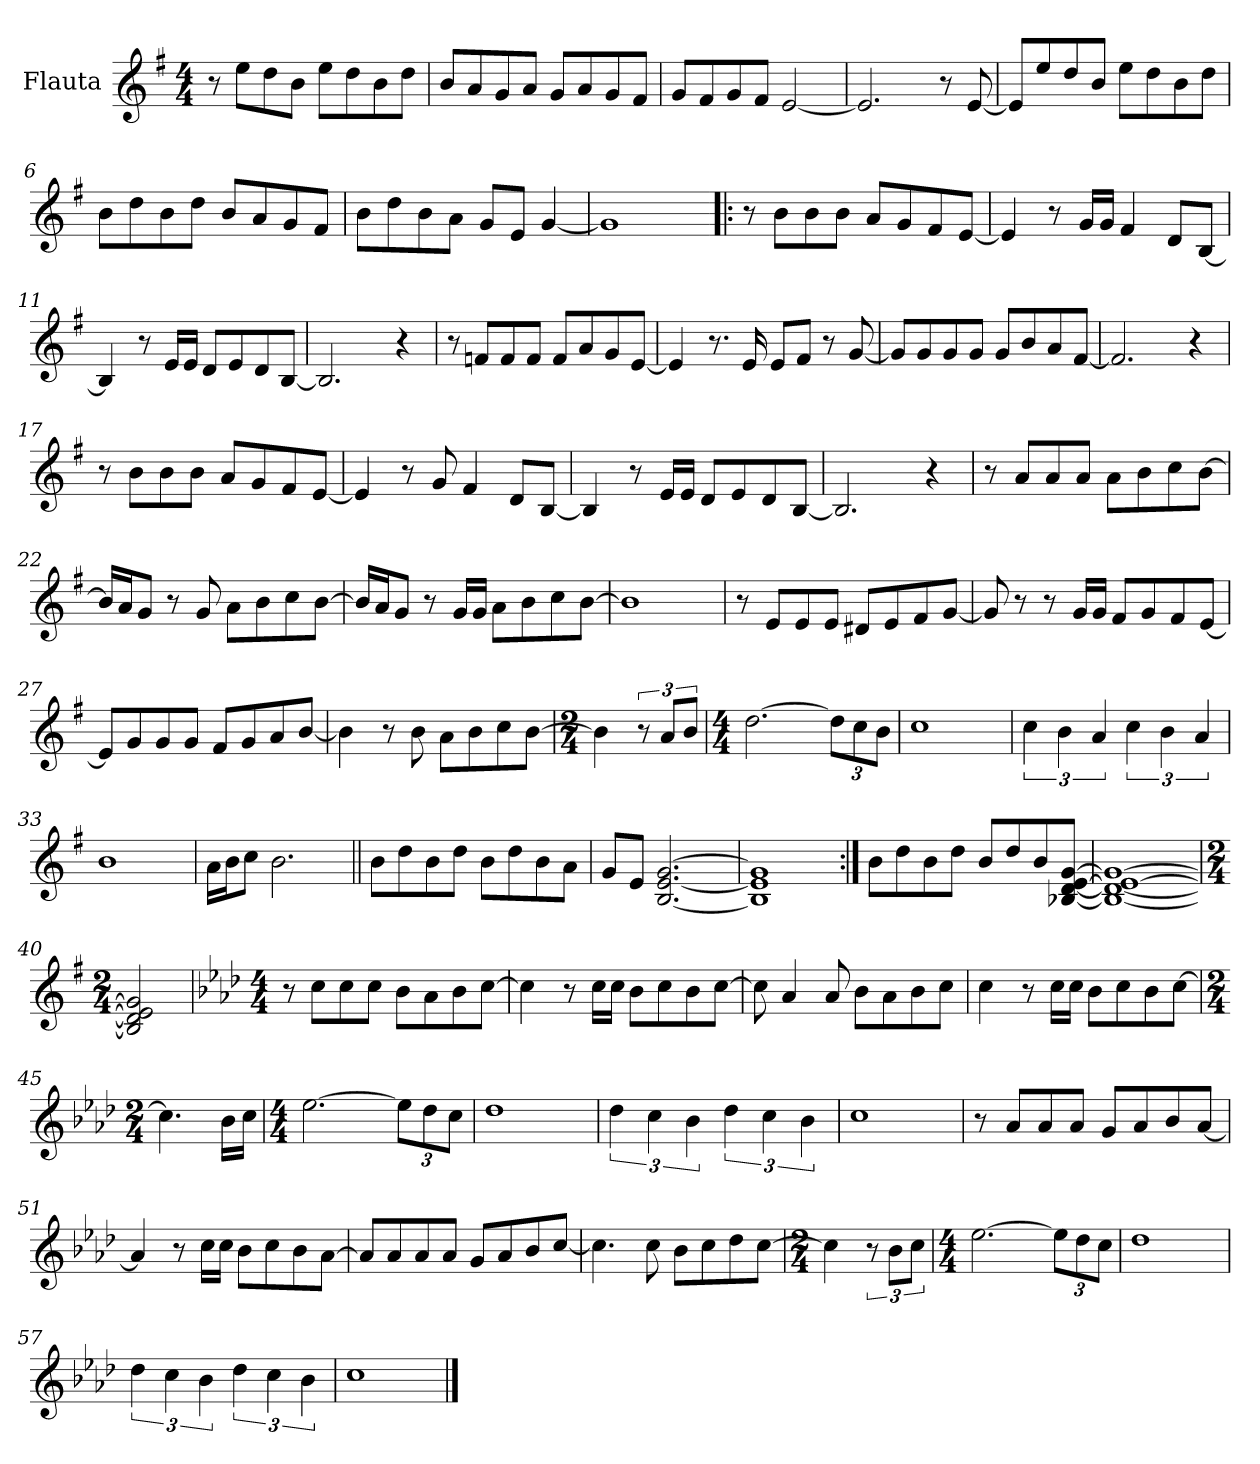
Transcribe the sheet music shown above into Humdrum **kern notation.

**kern
*part1
*staff1
*I"Flauta
*I'Fl.
*clefG2
*k[f#]
*M4/4
*MM85
=1
8r
8ee\L
8dd\
8b\J
8ee\L
8dd\
8b\
8dd\J
=2
8b/L
8a/
8g/
8a/J
8g/L
8a/
8g/
8f#/J
=3
8g/L
8f#/
8g/
8f#/J
[2e/
=4
2.e/]
8r
[8e/
=5
8e/L]
8ee/
8dd/
8b/J
8ee\L
8dd\
8b\
8dd\J
!!LO:LB:g=z
=6
8b\L
8dd\
8b\
8dd\J
8b/L
8a/
8g/
8f#/J
=7
8b\L
8dd\
8b\
8a\J
8g/L
8e/J
[4g/
=8
1g]
=9!|:
8r
8b\L
8b\
8b\J
8a/L
8g/
8f#/
[8e/J
!!LO:LB:g=z
=10
4e/]
8r
16g/LL
16g/JJ
4f#/
8d/L
[8B/J
=11
4B/]
8r
16e/LL
16e/JJ
8d/L
8e/
8d/
[8B/J
=12
2.B/]
4r
=13
8r
8fn/L
8f/
8f/J
8f/L
8a/
8g/
[8e/J
!!LO:LB:g=z
=14
4e/]
8.r
16e/
8e/L
8f#/J
8r
[8g/
=15
8g/L]
8g/
8g/
8g/J
8g/L
8b/
8a/
[8f#/J
=16
2.f#/]
4r
=17
8r
8b\L
8b\
8b\J
8a/L
8g/
8f#/
[8e/J
!!LO:LB:g=z
=18
4e/]
8r
8g/
4f#/
8d/L
[8B/J
=19
4B/]
8r
16e/LL
16e/JJ
8d/L
8e/
8d/
[8B/J
=20
2.B/]
4r
=21
8r
8a/L
8a/
8a/J
8a\L
8b\
8cc\
[8b\J
!!LO:LB:g=z
=22
16b/LL]
16a/J
8g/J
8r
8g/
8a\L
8b\
8cc\
[8b\J
=23
16b/LL]
16a/J
8g/J
8r
16g/LL
16g/JJ
8a\L
8b\
8cc\
[8b\J
=24
1b]
=25
8r
8e/L
8e/
8e/J
8d#X/L
8e/
8f#/
[8g/J
!!LO:LB:g=z
=26
8g/]
8r
8r
16g/LL
16g/JJ
8f#/L
8g/
8f#/
[8e/J
=27
8e/L]
8g/
8g/
8g/J
8f#/L
8g/
8a/
[8b/J
=28
4b\]
8r
8b\
8a\L
8b\
8cc\
[8b\J
=29
*M2/4
4b\]
12r
12a/L
12b/J
!!LO:LB:g=z
=30
*M4/4
[2.dd\
*Xbrackettup
12dd\L]
12cc\
12b\J
=31
1cc
=32
*brackettup
6cc\
6b\
6a/
6cc\
6b\
6a/
=33
1b
=34
16a\LL
16b\J
8cc\J
2.b\
=35||
8b\L
8dd\
8b\
8dd\J
8b\L
8dd\
8b\
8a\J
!!LO:LB:g=z
=36
8g/L
8e/J
[2.B/ [2.e/ [2.g/
=37
1B] 1e] 1g]
=38:|!
8b\L
8dd\
8b\
8dd\J
8b/L
8dd/
8b/
[8B-X/ [8d/ [8e/ [8g/J
=39
1B-_ 1d_ 1e_ 1g_
=40
*M2/4
2B-/] 2d/] 2e/] 2g/]
=41
*k[b-e-a-d-]
*M4/4
8r
8cc\L
8cc\
8cc\J
8b-\L
8a-\
8b-\
[8cc\J
!!LO:LB:g=z
=42
4cc\]
8r
16cc\LL
16cc\JJ
8b-\L
8cc\
8b-\
[8cc\J
=43
8cc\]
4a-/
8a-/
8b-\L
8a-\
8b-\
8cc\J
=44
4cc\
8r
16cc\LL
16cc\JJ
8b-\L
8cc\
8b-\
[8cc\J
=45
*M2/4
4.cc\]
16b-\LL
16cc\JJ
!!LO:PB:g=z
=46
*M4/4
[2.ee-\
*Xbrackettup
12ee-\L]
12dd-\
12cc\J
=47
1dd-
=48
*brackettup
6dd-\
6cc\
6b-\
6dd-\
6cc\
6b-\
=49
1cc
=50
8r
8a-/L
8a-/
8a-/J
8g/L
8a-/
8b-/
[8a-/J
!!LO:LB:g=z
=51
4a-/]
8r
16cc\LL
16cc\JJ
8b-\L
8cc\
8b-\
[8a-\J
=52
8a-/L]
8a-/
8a-/
8a-/J
8g/L
8a-/
8b-/
[8cc/J
=53
4.cc\]
8cc\
8b-\L
8cc\
8dd-\
[8cc\J
=54
*M2/4
4cc\]
12r
12b-\L
12cc\J
!!LO:LB:g=z
=55
*M4/4
[2.ee-\
*Xbrackettup
12ee-\L]
12dd-\
12cc\J
=56
1dd-
=57
*brackettup
6dd-\
6cc\
6b-\
6dd-\
6cc\
6b-\
=58
1cc
==
*-
